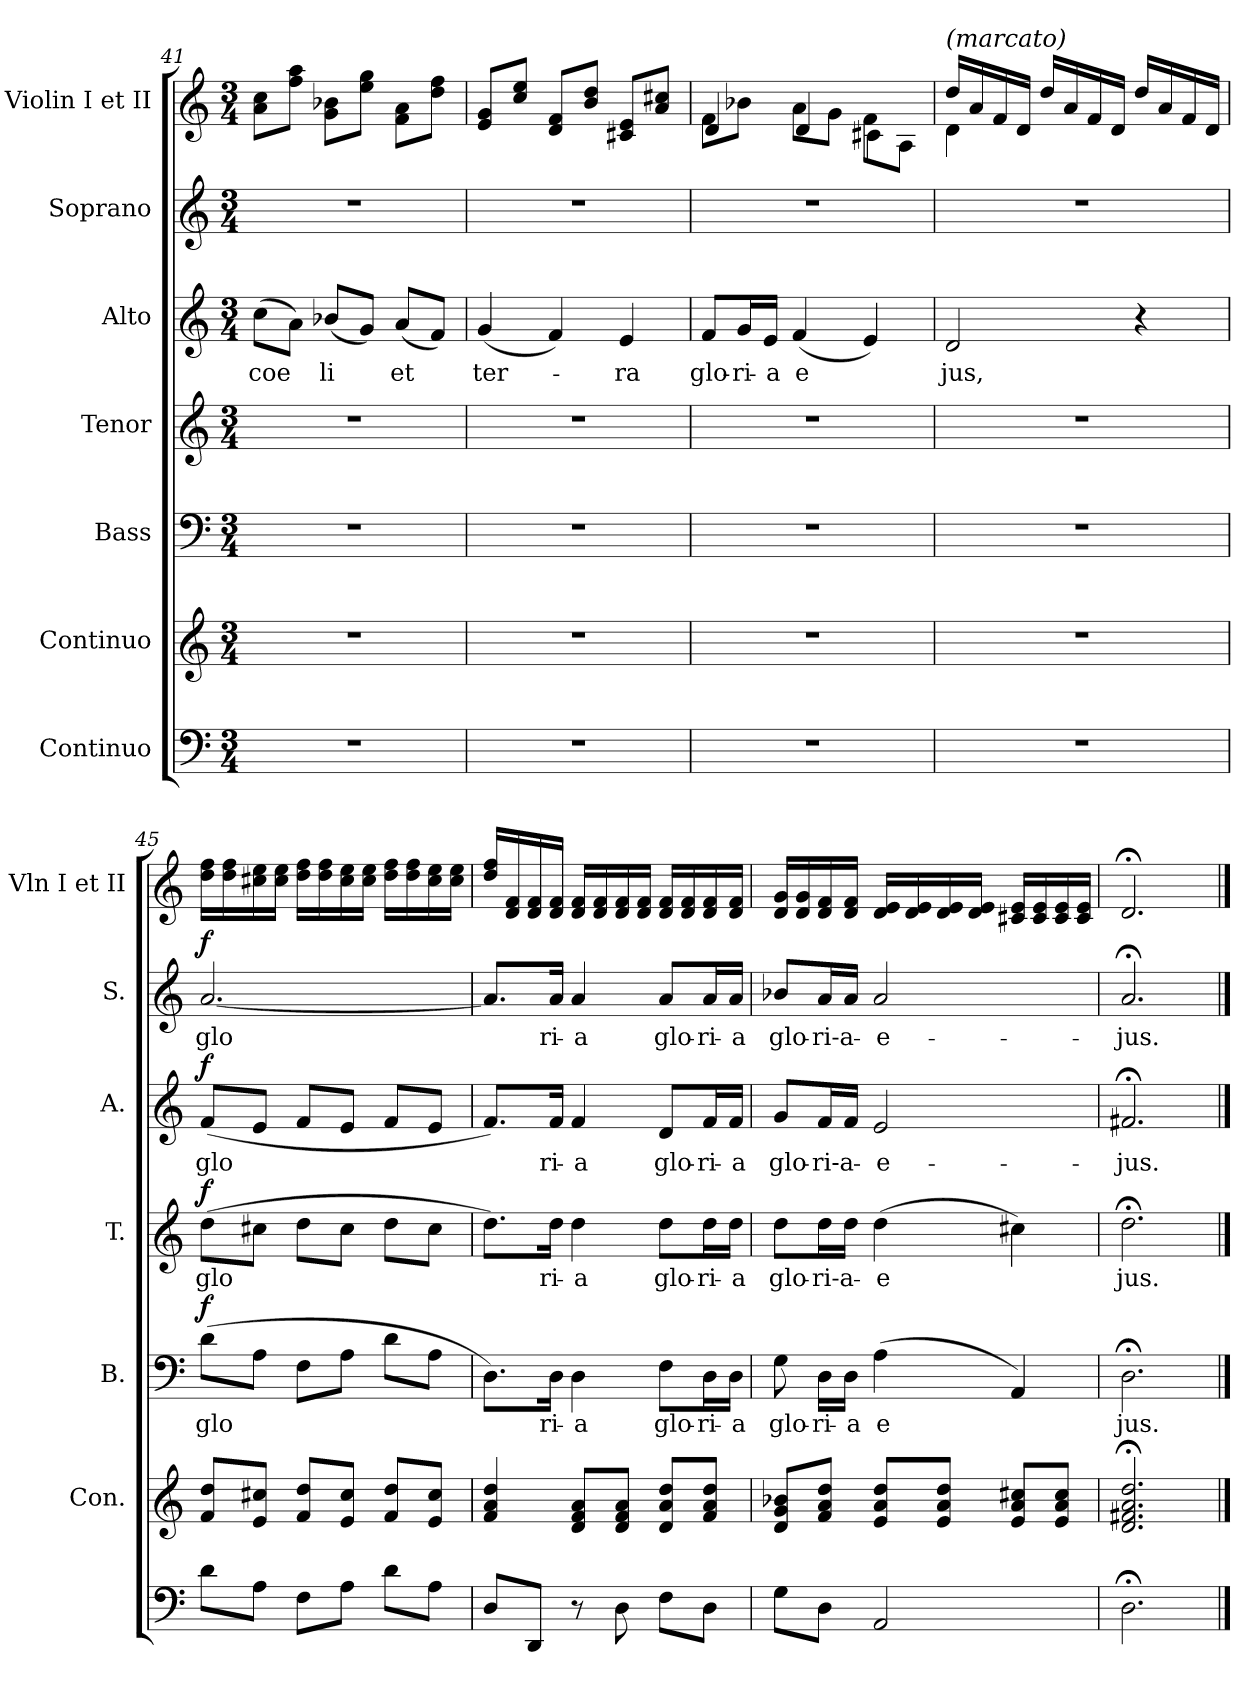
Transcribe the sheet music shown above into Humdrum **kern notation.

**kern	**kern	**kern	**text	**dynam	**kern	**text	**dynam	**kern	**text	**dynam	**kern	**text	**dynam	**kern
*part7	*part6	*part5	*part5	*part5	*part4	*part4	*part4	*part3	*part3	*part3	*part2	*part2	*part2	*part1
*staff7	*staff6	*staff5	*staff5	*staff5	*staff4	*staff4	*staff4	*staff3	*staff3	*staff3	*staff2	*staff2	*staff2	*staff1
*I"Continuo	*I"Continuo	*I"Bass	*	*	*I"Tenor	*	*	*I"Alto	*	*	*I"Soprano	*	*	*I"Violin I et II
*	*I'Con.	*I'B.	*	*	*I'T.	*	*	*I'A.	*	*	*I'S.	*	*	*I'Vln I et II
!!LO:LB:g=z
*clefF4	*clefG2	*clefF4	*	*	*clefG2	*	*	*clefG2	*	*	*clefG2	*	*	*clefG2
*k[]	*k[]	*k[]	*	*	*k[]	*	*	*k[]	*	*	*k[]	*	*	*k[]
*M3/4	*M3/4	*M3/4	*	*	*M3/4	*	*	*M3/4	*	*	*M3/4	*	*	*M3/4
=41	=41	=41	=41	=41	=41	=41	=41	=41	=41	=41	=41	=41	=41	=41
!	!	!	!	!	!	!	!	!	!LO:LY:b	!	!	!	!	!
2.r	2.r	2.r	.	.	2.r	.	.	(8cc\L	coe	.	2.r	.	.	8a\ 8cc\L
.	.	.	.	.	.	.	.	8a\J)	.	.	.	.	.	8ff\ 8aa\J
!	!	!	!	!	!	!	!	!	!LO:LY:b	!	!	!	!	!
.	.	.	.	.	.	.	.	(8b-X/L	li	.	.	.	.	8g\ 8b-X\L
.	.	.	.	.	.	.	.	8g/J)	.	.	.	.	.	8ee\ 8gg\J
!	!	!	!	!	!	!	!	!	!LO:LY:b	!	!	!	!	!
.	.	.	.	.	.	.	.	(8a/L	et	.	.	.	.	8f\ 8a\L
.	.	.	.	.	.	.	.	8f/J)	.	.	.	.	.	8dd\ 8ff\J
=42	=42	=42	=42	=42	=42	=42	=42	=42	=42	=42	=42	=42	=42	=42
!	!	!	!	!	!	!	!	!	!LO:LY:b	!	!	!	!	!
2.r	2.r	2.r	.	.	2.r	.	.	(4g/	ter-	.	2.r	.	.	8e/ 8g/L
.	.	.	.	.	.	.	.	.	.	.	.	.	.	8cc/ 8ee/J
.	.	.	.	.	.	.	.	4f/)	.	.	.	.	.	8d/ 8f/L
.	.	.	.	.	.	.	.	.	.	.	.	.	.	8b/ 8dd/J
!	!	!	!	!	!	!	!	!	!LO:LY:b	!	!	!	!	!
.	.	.	.	.	.	.	.	4e/	ra	.	.	.	.	8c#X/ 8e/L
.	.	.	.	.	.	.	.	.	.	.	.	.	.	8a/ 8cc#X/J
=43	=43	=43	=43	=43	=43	=43	=43	=43	=43	=43	=43	=43	=43	=43
!	!	!	!	!	!	!	!	!	!LO:LY:b	!	!	!	!	!
*	*	*	*	*	*	*	*	*	*	*	*	*	*	*^
2.r	2.r	2.r	.	.	2.r	.	.	8f/L	glo-	.	2.r	.	.	8f\L	4d/
!	!	!	!	!	!	!	!	!	!LO:LY:b	!	!	!	!	!	!
.	.	.	.	.	.	.	.	16g/L	-ri-	.	.	.	.	8b-X\J	.
!	!	!	!	!	!	!	!	!	!LO:LY:b	!	!	!	!	!	!
.	.	.	.	.	.	.	.	16e/JJ	-a	.	.	.	.	.	.
!	!	!	!	!	!	!	!	!	!LO:LY:b	!	!	!	!	!	!
.	.	.	.	.	.	.	.	(4f/	-e	.	.	.	.	8a\L	4d/
.	.	.	.	.	.	.	.	.	.	.	.	.	.	8g\J	.
.	.	.	.	.	.	.	.	4e/)	.	.	.	.	.	8f\L	4c#X\
.	.	.	.	.	.	.	.	.	.	.	.	.	.	8A\J	.
=44	=44	=44	=44	=44	=44	=44	=44	=44	=44	=44	=44	=44	=44	=44	=44
!	!	!	!	!	!	!	!	!	!	!	!	!	!	!LO:TX:a:i:t=(marcato)	!
!	!	!	!	!	!	!	!	!	!LO:LY:b	!	!	!	!	!	!
2.r	2.r	2.r	.	.	2.r	.	.	2d/	jus,	.	2.r	.	.	16dd/LL	4d\
.	.	.	.	.	.	.	.	.	.	.	.	.	.	16a/	.
.	.	.	.	.	.	.	.	.	.	.	.	.	.	16f/	.
.	.	.	.	.	.	.	.	.	.	.	.	.	.	16d/JJ	.
.	.	.	.	.	.	.	.	.	.	.	.	.	.	16dd/LL	2ryy
.	.	.	.	.	.	.	.	.	.	.	.	.	.	16a/	.
.	.	.	.	.	.	.	.	.	.	.	.	.	.	16f/	.
.	.	.	.	.	.	.	.	.	.	.	.	.	.	16d/JJ	.
.	.	.	.	.	.	.	.	4r	.	.	.	.	.	16dd/LL	.
.	.	.	.	.	.	.	.	.	.	.	.	.	.	16a/	.
.	.	.	.	.	.	.	.	.	.	.	.	.	.	16f/	.
.	.	.	.	.	.	.	.	.	.	.	.	.	.	16d/JJ	.
*	*	*	*	*	*	*	*	*	*	*	*	*	*	*v	*v
!!LO:PB:g=z
=45	=45	=45	=45	=45	=45	=45	=45	=45	=45	=45	=45	=45	=45	=45
!	!	!	!LO:LY:b	!LO:DY:a	!	!LO:LY:b	!LO:DY:a	!	!LO:LY:b	!LO:DY:a	!	!LO:LY:b	!LO:DY:a	!
8d\L	8f/ 8dd/L	(8d\L	glo	f	(8dd\L	glo	f	(8f/L	glo	f	[2.a/	glo	f	16dd\ 16ff\LL
.	.	.	.	.	.	.	.	.	.	.	.	.	.	16dd\ 16ff\
8A\J	8e/ 8cc#X/J	8A\J	.	.	8cc#X\J	.	.	8e/J	.	.	.	.	.	16cc#X\ 16ee\
.	.	.	.	.	.	.	.	.	.	.	.	.	.	16cc#\ 16ee\JJ
8F\L	8f/ 8dd/L	8F\L	.	.	8dd\L	.	.	8f/L	.	.	.	.	.	16dd\ 16ff\LL
.	.	.	.	.	.	.	.	.	.	.	.	.	.	16dd\ 16ff\
8A\J	8e/ 8cc#/J	8A\J	.	.	8cc#\J	.	.	8e/J	.	.	.	.	.	16cc#\ 16ee\
.	.	.	.	.	.	.	.	.	.	.	.	.	.	16cc#\ 16ee\JJ
8d\L	8f/ 8dd/L	8d\L	.	.	8dd\L	.	.	8f/L	.	.	.	.	.	16dd\ 16ff\LL
.	.	.	.	.	.	.	.	.	.	.	.	.	.	16dd\ 16ff\
8A\J	8e/ 8cc#/J	8A\J	.	.	8cc#\J	.	.	8e/J	.	.	.	.	.	16cc#\ 16ee\
.	.	.	.	.	.	.	.	.	.	.	.	.	.	16cc#\ 16ee\JJ
=46	=46	=46	=46	=46	=46	=46	=46	=46	=46	=46	=46	=46	=46	=46
8D/L	4f/ 4a/ 4dd/	8.D\L)	.	.	8.dd\L)	.	.	8.f/L)	.	.	8.a/L]	.	.	16dd/ 16ff/LL
.	.	.	.	.	.	.	.	.	.	.	.	.	.	16d/ 16f/
8DD/J	.	.	.	.	.	.	.	.	.	.	.	.	.	16d/ 16f/
!	!	!	!LO:LY:b	!	!	!LO:LY:b	!	!	!LO:LY:b	!	!	!LO:LY:b	!	!
.	.	16D\Jk	ri-	.	16dd\Jk	ri-	.	16f/Jk	ri-	.	16a/Jk	ri-	.	16d/ 16f/JJ
!	!	!	!LO:LY:b	!	!	!LO:LY:b	!	!	!LO:LY:b	!	!	!LO:LY:b	!	!
8r	8d/ 8f/ 8a/L	4D\	-a	.	4dd\	-a	.	4f/	-a	.	4a/	-a	.	16d/ 16f/LL
.	.	.	.	.	.	.	.	.	.	.	.	.	.	16d/ 16f/
8D\	8d/ 8f/ 8a/J	.	.	.	.	.	.	.	.	.	.	.	.	16d/ 16f/
.	.	.	.	.	.	.	.	.	.	.	.	.	.	16d/ 16f/JJ
!	!	!	!LO:LY:b	!	!	!LO:LY:b	!	!	!LO:LY:b	!	!	!LO:LY:b	!	!
8F\L	8d/ 8a/ 8dd/L	8F\L	glo-	.	8dd\L	glo-	.	8d/L	glo-	.	8a/L	glo-	.	16d/ 16f/LL
.	.	.	.	.	.	.	.	.	.	.	.	.	.	16d/ 16f/
!	!	!	!LO:LY:b	!	!	!LO:LY:b	!	!	!LO:LY:b	!	!	!LO:LY:b	!	!
8D\J	8f/ 8a/ 8dd/J	16D\L	-ri-	.	16dd\L	-ri-	.	16f/L	-ri-	.	16a/L	-ri-	.	16d/ 16f/
!	!	!	!LO:LY:b	!	!	!LO:LY:b	!	!	!LO:LY:b	!	!	!LO:LY:b	!	!
.	.	16D\JJ	-a	.	16dd\JJ	-a	.	16f/JJ	-a	.	16a/JJ	-a	.	16d/ 16f/JJ
=47	=47	=47	=47	=47	=47	=47	=47	=47	=47	=47	=47	=47	=47	=47
!	!	!	!LO:LY:b	!	!	!LO:LY:b	!	!	!LO:LY:b	!	!	!LO:LY:b	!	!
8G\L	8d/ 8g/ 8b-X/L	8G\	glo-	.	8dd\L	glo-	.	8g/L	glo-	.	8b-X/L	glo-	.	16d/ 16g/LL
.	.	.	.	.	.	.	.	.	.	.	.	.	.	16d/ 16g/
!	!	!	!LO:LY:b	!	!	!LO:LY:b	!	!	!LO:LY:b	!	!	!LO:LY:b	!	!
8D\J	8f/ 8a/ 8dd/J	16D\LL	-ri-	.	16dd\L	ri-a-	.	16f/L	ri-a-	.	16a/L	ri-a-	.	16d/ 16f/
!	!	!	!LO:LY:b	!	!	!	!	!	!	!	!	!	!	!
.	.	16D\JJ	-a	.	16dd\JJ	.	.	16f/JJ	.	.	16a/JJ	.	.	16d/ 16f/JJ
!	!	!	!LO:LY:b	!	!	!LO:LY:b	!	!	!LO:LY:b	!	!	!LO:LY:b	!	!
2AA/	8e/ 8a/ 8dd/L	(4A\	-e	.	(4dd\	-e	.	2e/	e-	.	2a/	e-	.	16d/ 16e/LL
.	.	.	.	.	.	.	.	.	.	.	.	.	.	16d/ 16e/
.	8e/ 8a/ 8dd/J	.	.	.	.	.	.	.	.	.	.	.	.	16d/ 16e/
.	.	.	.	.	.	.	.	.	.	.	.	.	.	16d/ 16e/JJ
.	8e/ 8a/ 8cc#X/L	4AA/)	.	.	4cc#X\)	.	.	.	.	.	.	.	.	16c#X/ 16e/LL
.	.	.	.	.	.	.	.	.	.	.	.	.	.	16c#/ 16e/
.	8e/ 8a/ 8cc#/J	.	.	.	.	.	.	.	.	.	.	.	.	16c#/ 16e/
.	.	.	.	.	.	.	.	.	.	.	.	.	.	16c#/ 16e/JJ
=48	=48	=48	=48	=48	=48	=48	=48	=48	=48	=48	=48	=48	=48	=48
!	!	!	!LO:LY:b	!	!	!LO:LY:b	!	!	!LO:LY:b	!	!	!LO:LY:b	!	!
2.D;<\	2.d/;< 2.f#X/;< 2.a/;< 2.dd/;<	2.D;<\	jus.	.	2.dd;<\	jus.	.	2.f#X;</	-jus.	.	2.a;</	-jus.	.	2.d;</
==	==	==	==	==	==	==	==	==	==	==	==	==	==	==
*-	*-	*-	*-	*-	*-	*-	*-	*-	*-	*-	*-	*-	*-	*-
